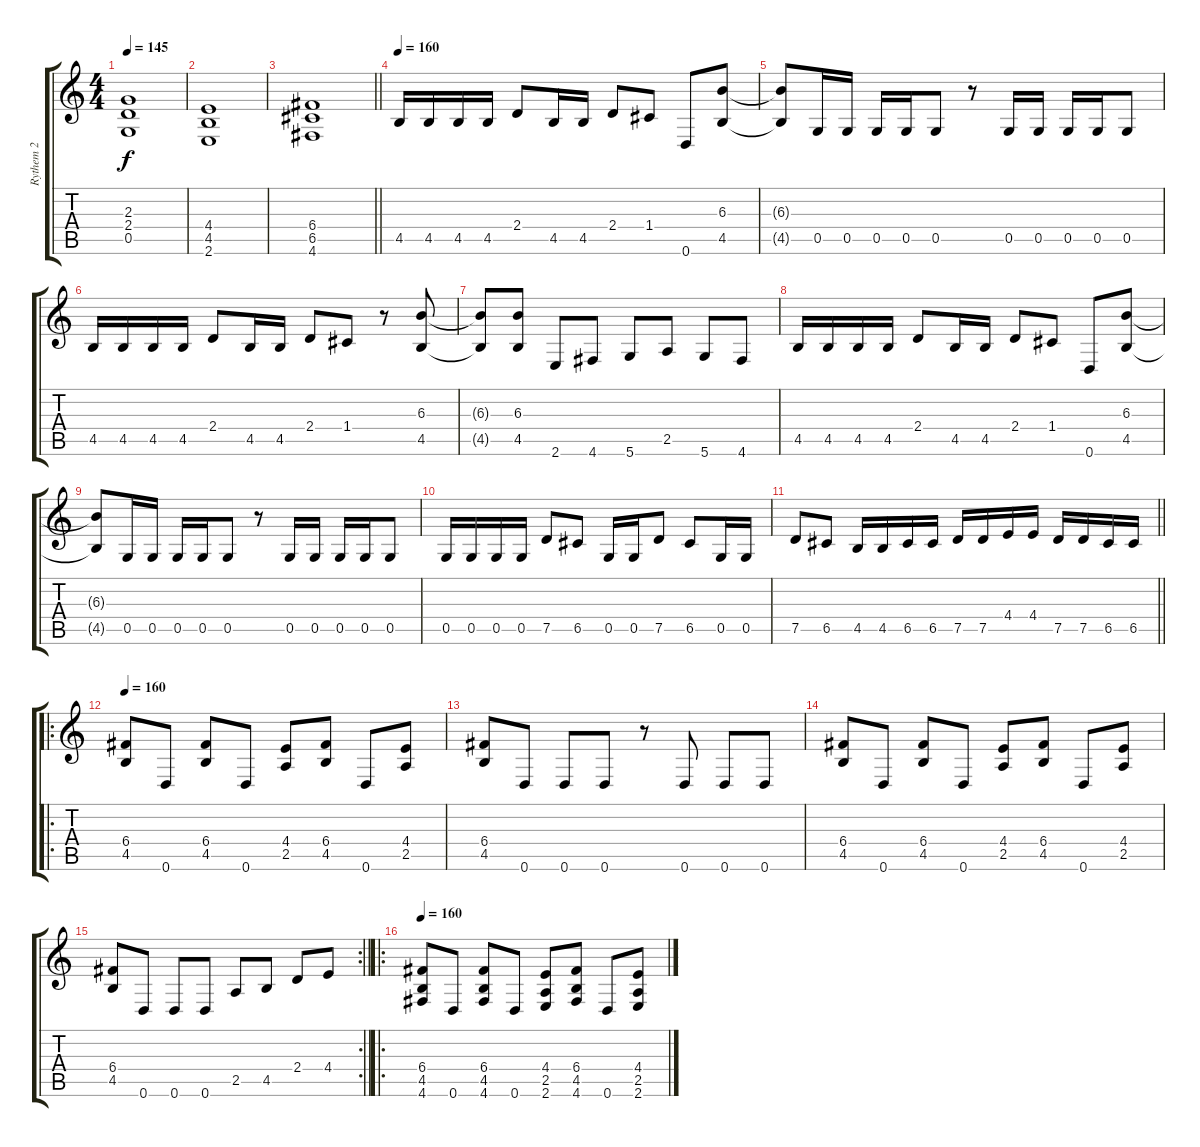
\track ("Rythem 2" "Rythem 2") {instrument distortionguitar}
\staff {score tabs}
\tuning (D4 A3 F3 C3 G2 D2) {hide}
\ts (4 4)
\tempo 145
\clef g2
\ks c
(2.3 2.4 0.5).1{dy f} |
(4.4 4.5 2.6).1 |
\barLineRight lightlight
(6.4 6.5 4.6).1 |
\section ("" "")
\tempo 160
4.5.16 4.5.16 4.5.16 4.5.16 2.4.8 4.5.16 4.5.16 2.4.8 1.4.8 0.6.8 (6.3 4.5).8 |
(6.3{t} 4.5{t}).8 0.5.16 0.5.16 0.5.16 0.5.16 0.5.8 r.8 0.5.16 0.5.16 0.5.16 0.5.16 0.5.8 |
4.5.16 4.5.16 4.5.16 4.5.16 2.4.8 4.5.16 4.5.16 2.4.8 1.4.8 r.8 (6.3 4.5).8 |
(6.3{t} 4.5{t}).8 (6.3 4.5).8 2.6.8 4.6.8 5.6.8 2.5.8 5.6.8 4.6.8 |
4.5.16 4.5.16 4.5.16 4.5.16 2.4.8 4.5.16 4.5.16 2.4.8 1.4.8 0.6.8 (6.3 4.5).8 |
(6.3{t} 4.5{t}).8 0.5.16 0.5.16 0.5.16 0.5.16 0.5.8 r.8 0.5.16 0.5.16 0.5.16 0.5.16 0.5.8 |
0.5.16 0.5.16 0.5.16 0.5.16 7.5.8 6.5.8 0.5.16 0.5.16 7.5.8 6.5.8 0.5.16 0.5.16 |
\barLineRight lightlight
7.5.8 6.5.8 4.5.16 4.5.16 6.5.16 6.5.16 7.5.16 7.5.16 4.4.16 4.4.16 7.5.16 7.5.16 6.5.16 6.5.16 |
\ro
\section ("" "")
\tempo 160
(6.4 4.5).8 0.6.8 (6.4 4.5).8 0.6.8 (4.4 2.5).8 (6.4 4.5).8 0.6.8 (4.4 2.5).8 |
(6.4 4.5).8 0.6.8 0.6.8 0.6.8 r.8 0.6.8 0.6.8 0.6.8 |
(6.4 4.5).8 0.6.8 (6.4 4.5).8 0.6.8 (4.4 2.5).8 (6.4 4.5).8 0.6.8 (4.4 2.5).8 |
\rc 2
\barLineRight lightlight
(6.4 4.5).8 0.6.8 0.6.8 0.6.8 2.5.8 4.5.8 2.4.8 4.4.8 |
\ro
\section ("" "")
\tempo 160
(6.4 4.5 4.6).8 0.6.8 (6.4 4.5 4.6).8 0.6.8 (4.4 2.5 2.6).8 (6.4 4.5 4.6).8 0.6.8 (4.4 2.5 2.6).8
